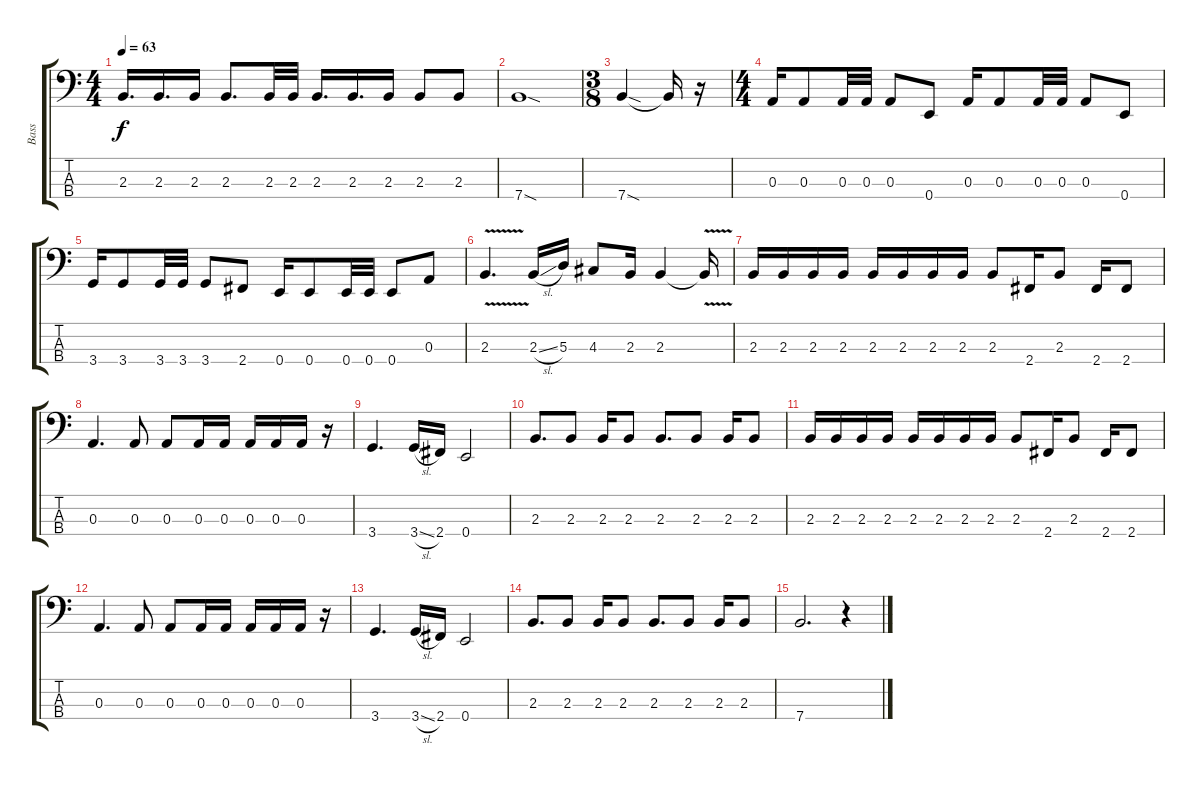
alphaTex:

\track ("Bass" "Bass") {instrument electricbasspick}
\staff {score tabs}
\tuning (G2 D2 A1 E1) {hide}
\ts (4 4)
\tempo 63
\clef f4
\ks c
2.3.16{d dy f} 2.3.16{d} 2.3.16 2.3.8{d} 2.3.32 2.3.32 2.3.16{d} 2.3.16{d} 2.3.16 2.3.8 2.3.8 |
7.4{sod}.1 |
\ts (3 8)
7.4{sod}.4 7.4{t}.16 r.16 |
\ts (4 4)
0.3.16 0.3.8 0.3.32 0.3.32 0.3.8 0.4.8 0.3.16 0.3.8 0.3.32 0.3.32 0.3.8 0.4.8 |
3.4.16 3.4.8 3.4.32 3.4.32 3.4.8 2.4.8 0.4.16 0.4.8 0.4.32 0.4.32 0.4.8 0.3.8 |
2.3{v}.4{d} 2.3{sl}.16 5.3.16 4.3.8 2.3.16 2.3.4 2.3{v t}.16 |
2.3.16 2.3.16 2.3.16 2.3.16 2.3.16 2.3.16 2.3.16 2.3.16 2.3.8 2.4.16 2.3.8 2.4.16 2.4.8 |
0.3.4{d} 0.3.8 0.3.8 0.3.16 0.3.16 0.3.16 0.3.16 0.3.16 r.16 |
3.4.4{d} 3.4{sl}.16 2.4.16 0.4.2 |
2.3.8{d} 2.3.8 2.3.16 2.3.8 2.3.8{d} 2.3.8 2.3.16 2.3.8 |
2.3.16 2.3.16 2.3.16 2.3.16 2.3.16 2.3.16 2.3.16 2.3.16 2.3.8 2.4.16 2.3.8 2.4.16 2.4.8 |
0.3.4{d} 0.3.8 0.3.8 0.3.16 0.3.16 0.3.16 0.3.16 0.3.16 r.16 |
3.4.4{d} 3.4{sl}.16 2.4.16 0.4.2 |
2.3.8{d} 2.3.8 2.3.16 2.3.8 2.3.8{d} 2.3.8 2.3.16 2.3.8 |
7.4.2{d} r.4
